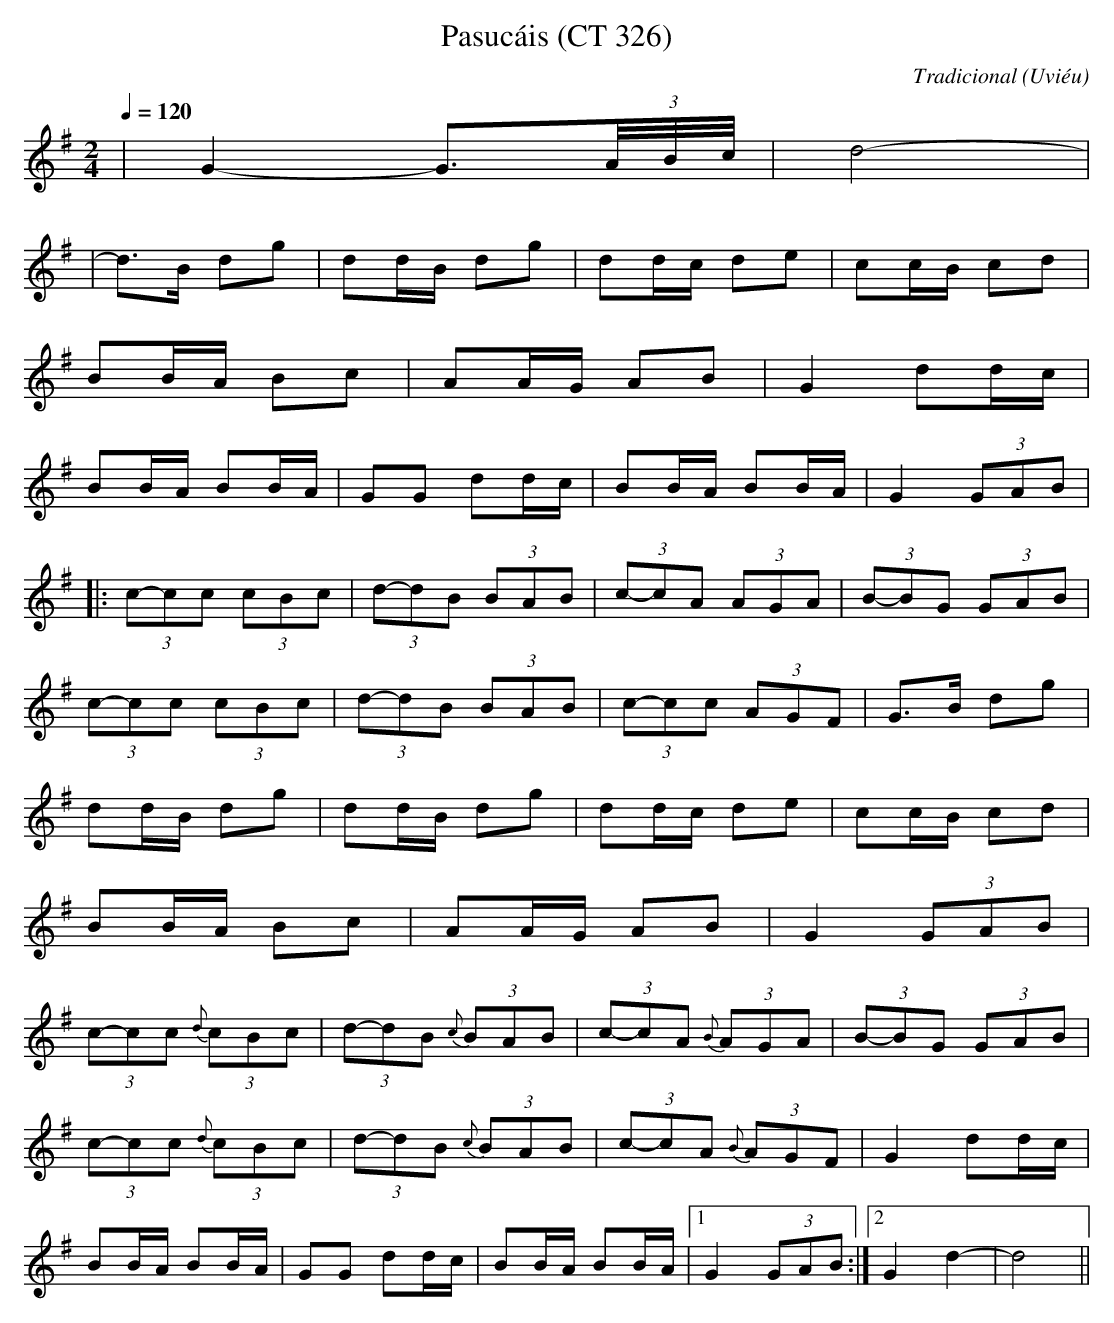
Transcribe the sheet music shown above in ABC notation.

X:1
T:Pasucáis (CT 326)
C:Tradicional
O:Uviéu
M:2/4
L:1/8
Q:1/4=120
K:G
|G2-G3/2(3A/4B/4c/4|d4-|
|d>B dg|dd/B/ dg|dd/c/ de|cc/B/ cd|
BB/A/ Bc|AA/G/ AB|G2 dd/c/|
BB/A/ BB/A/|GG dd/c/|BB/A/ BB/A/|G2 (3GAB|
|: (3c-cc (3cBc|(3d-dB (3BAB|(3c-cA (3AGA|(3B-BG (3GAB|
(3c-cc (3cBc|(3d-dB (3BAB|(3c-cc (3AGF|G>B dg|
dd/B/ dg|dd/B/ dg|dd/c/ de|cc/B/ cd|
BB/A/ Bc|AA/G/ AB|G2 (3GAB|
(3c-cc {d}(3cBc|(3d-dB {c}(3BAB|(3c-cA {B}(3AGA|(3B-BG (3GAB|
(3c-cc {d}(3cBc|(3d-dB {c}(3BAB|(3c-cA {B}(3AGF|G2 dd/c/|
BB/A/ BB/A/|GG dd/c/|BB/A/ BB/A/|[1 G2 (3GAB:|[2 G2 d2-|d4||
